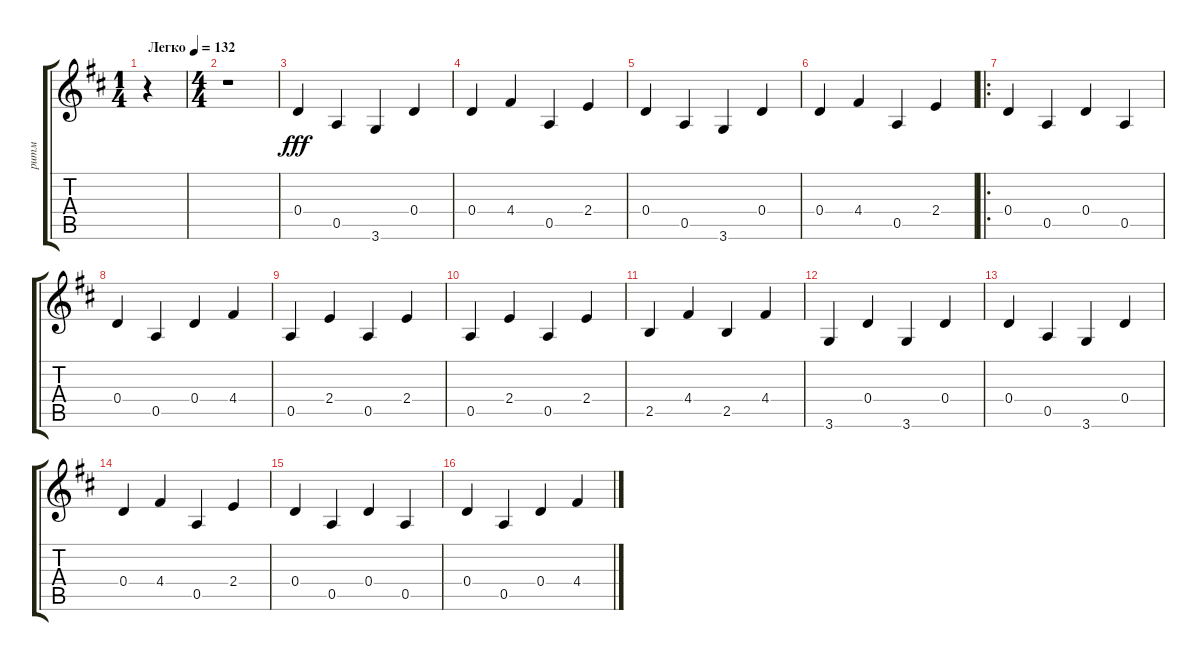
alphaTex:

\track ("ритм" "ритм") {instrument acousticguitarsteel}
\staff {score tabs}
\tuning (E4 B3 G3 D3 A2 E2) {hide}
\ts (1 4)
\tempo (132 "Легко")
\clef g2
\ks d
r.4{dy fff instrument acousticguitarsteel} |
\ts (4 4)
r.1 |
0.4.4 0.5.4 3.6.4 0.4.4 |
0.4.4 4.4.4 0.5.4 2.4.4 |
0.4.4 0.5.4 3.6.4 0.4.4 |
0.4.4 4.4.4 0.5.4 2.4.4 |
\ro
0.4.4 0.5.4 0.4.4 0.5.4 |
0.4.4 0.5.4 0.4.4 4.4.4 |
0.5.4 2.4.4 0.5.4 2.4.4 |
0.5.4 2.4.4 0.5.4 2.4.4 |
2.5.4 4.4.4 2.5.4 4.4.4 |
3.6.4 0.4.4 3.6.4 0.4.4 |
0.4.4 0.5.4 3.6.4 0.4.4 |
0.4.4 4.4.4 0.5.4 2.4.4 |
0.4.4 0.5.4 0.4.4 0.5.4 |
0.4.4 0.5.4 0.4.4 4.4.4
